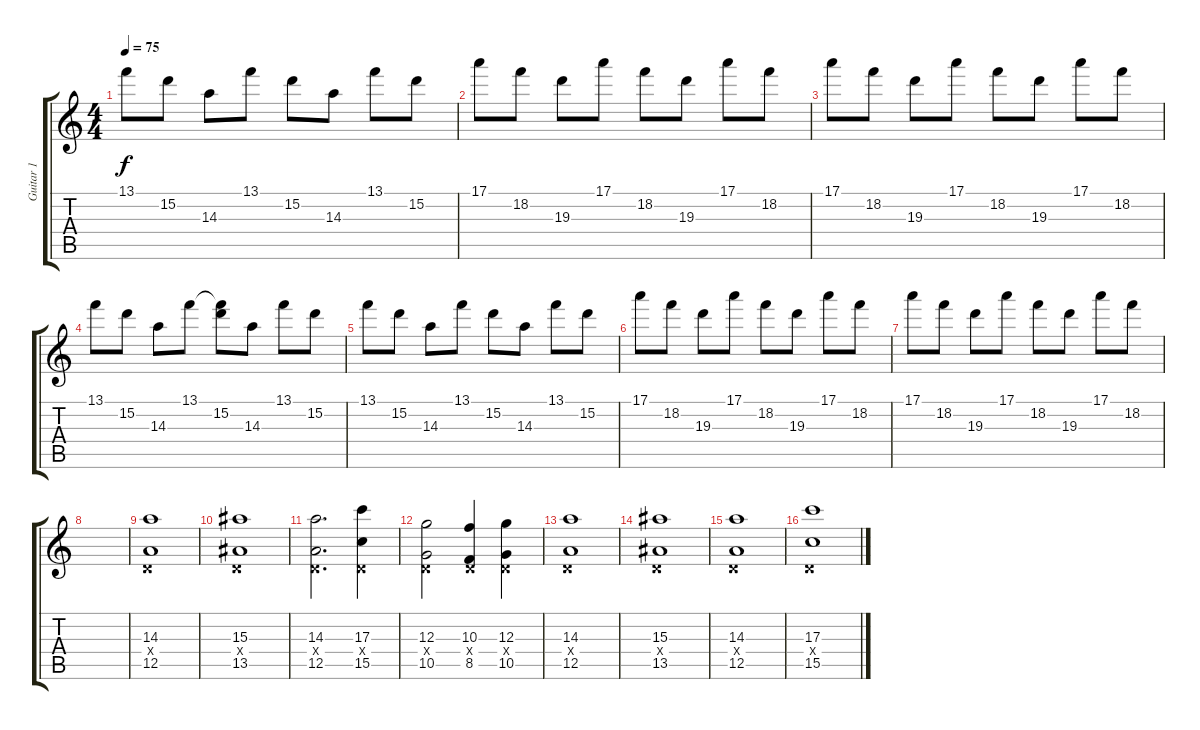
\track ("Guitar 1" "Guitar 1") {instrument acousticguitarsteel}
\staff {score tabs}
\tuning (E4 B3 G3 D3 A2 D2) {hide}
\ts (4 4)
\tempo 75
\clef g2
\ks c
13.1.8{dy f} 15.2.8 14.3.8 13.1.8 15.2.8 14.3.8 13.1.8 15.2.8 |
17.1.8 18.2.8 19.3.8 17.1.8 18.2.8 19.3.8 17.1.8 18.2.8 |
17.1.8 18.2.8 19.3.8 17.1.8 18.2.8 19.3.8 17.1.8 18.2.8 |
13.1.8 15.2.8 14.3.8 13.1.8 (13.1{t} 15.2).8 14.3.8 13.1.8 15.2.8 |
13.1.8 15.2.8 14.3.8 13.1.8 15.2.8 14.3.8 13.1.8 15.2.8 |
17.1.8 18.2.8 19.3.8 17.1.8 18.2.8 19.3.8 17.1.8 18.2.8 |
17.1.8 18.2.8 19.3.8 17.1.8 18.2.8 19.3.8 17.1.8 18.2.8 |
|
(14.3 0.4{x} 12.5).1 |
(15.3 0.4{x} 13.5).1 |
(14.3 0.4{x} 12.5).2{d} (17.3 0.4{x} 15.5).4 |
(12.3 0.4{x} 10.5).2 (10.3 0.4{x} 8.5).4 (12.3 0.4{x} 10.5).4 |
(14.3 0.4{x} 12.5).1 |
(15.3 0.4{x} 13.5).1 |
(14.3 0.4{x} 12.5).1 |
(17.3 0.4{x} 15.5).1
